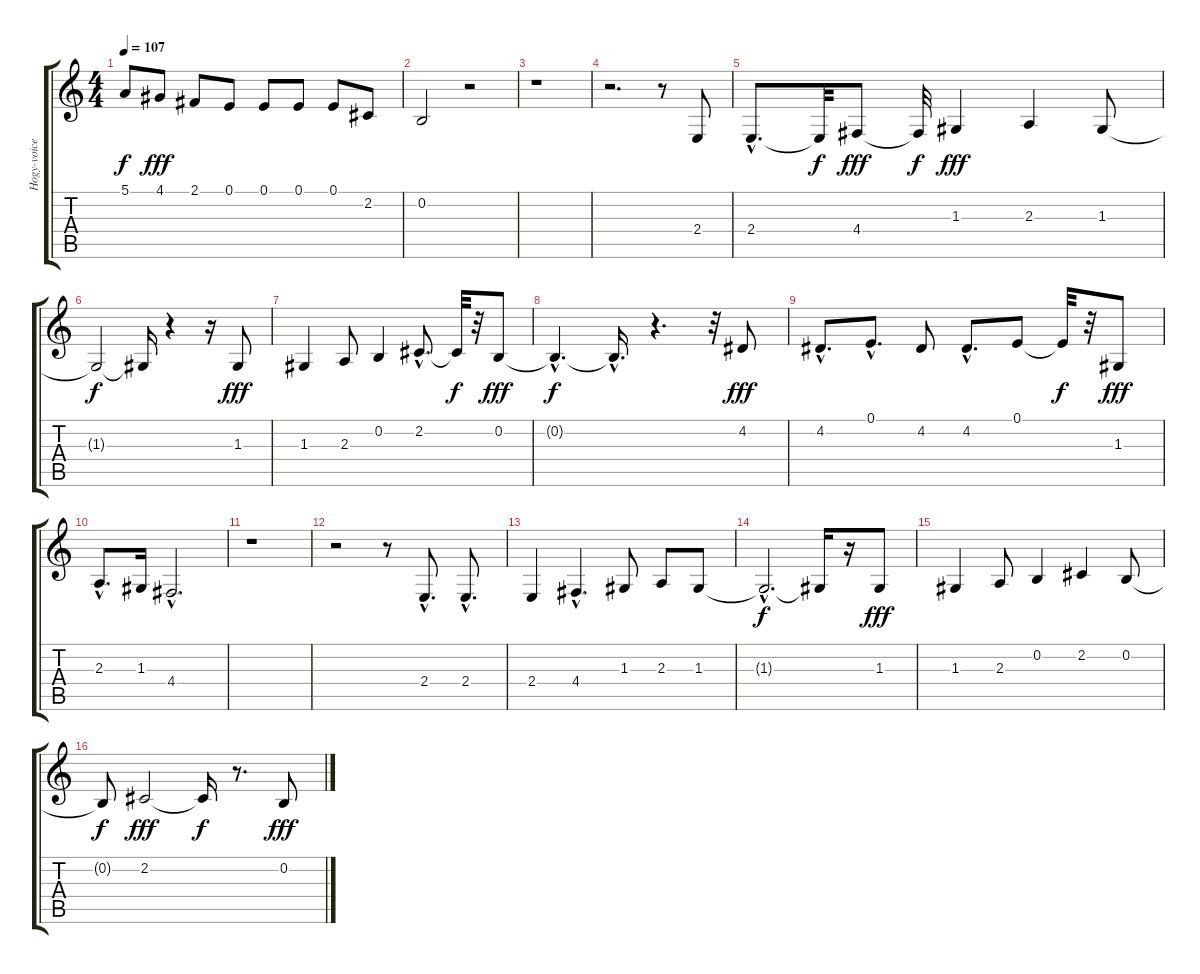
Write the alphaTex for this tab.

\track ("Hogy-voice" "Hogy-voice") {instrument acousticgrandpiano}
\staff {score tabs}
\tuning (E4 B3 G3 D3 A2 E2) {hide}
\ts (4 4)
\tempo 107
\clef g2
\ks c
5.1{t}.8{dy f} 4.1.8{dy fff} 2.1.8 0.1.8 0.1.8 0.1.8 0.1.8 2.2.8 |
0.2.2 r.2 |
r.1 |
r.2{d} r.8 2.4.8{volume 16 instrument acousticgrandpiano} |
2.4{hac}.8{d} 2.4{t}.32{dy f} 4.4.8{dy fff} 4.4{t}.32{dy f} 1.3.4{dy fff} 2.3.4 1.3.8 |
1.3{t}.2{dy f} 1.3{t}.16 r.4 r.16 1.3.8{dy fff} |
1.3.4 2.3.8 0.2.4 2.2{hac}.8{d} 2.2{t}.32{dy f} r.32 0.2.8{dy fff} |
0.2{hac t}.4{d dy f} 0.2{hac t}.16{d} r.4{d} r.32 4.2.8{dy fff} |
4.2{hac}.8{d} 0.1{hac}.8{d} 4.2.8 4.2{hac}.8{d} 0.1.8 0.1{t}.32{dy f} r.32 1.3.8{dy fff} |
2.3{hac}.8{d} 1.3.16 4.4{hac}.2{d} |
r.1 |
r.2 r.8 2.4{hac}.8{d} 2.4{hac}.8{d} |
2.4.4 4.4{hac}.4{d} 1.3.8 2.3.8 1.3.8 |
1.3{hac t}.2{d dy f} 1.3{t}.16 r.16 1.3.8{dy fff} |
1.3.4 2.3.8 0.2.4 2.2.4 0.2.8 |
0.2{t}.8{dy f} 2.2.2{dy fff} 2.2{t}.16{dy f} r.8{d} 0.2.8{dy fff}
